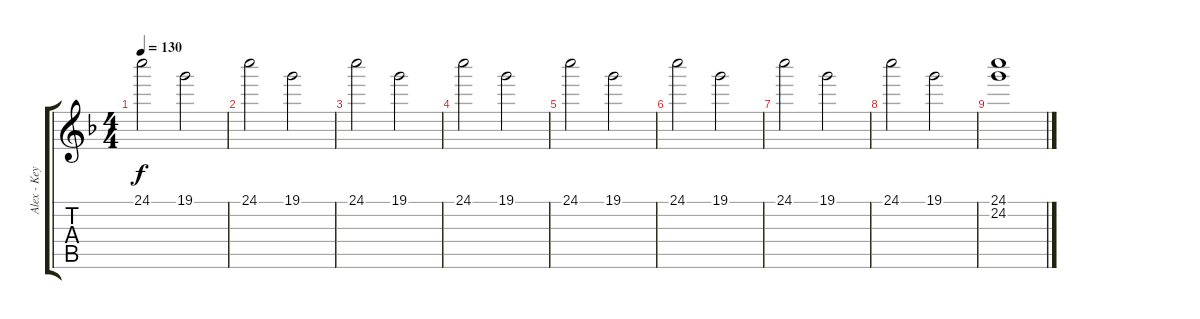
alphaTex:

\track ("Alex - Keyboard Piano" "Alex - Key") {instrument acousticgrandpiano}
\staff {score tabs}
\tuning (C5 G4 Eb4 Bb3 F3 C3) {hide}
\ts (4 4)
\tempo 130
\clef g2
\ks f
24.1.2{dy f} 19.1.2 |
24.1.2 19.1.2 |
24.1.2 19.1.2 |
24.1.2 19.1.2 |
24.1.2 19.1.2 |
24.1.2 19.1.2 |
24.1.2 19.1.2 |
24.1.2 19.1.2 |
(24.1 24.2).1
